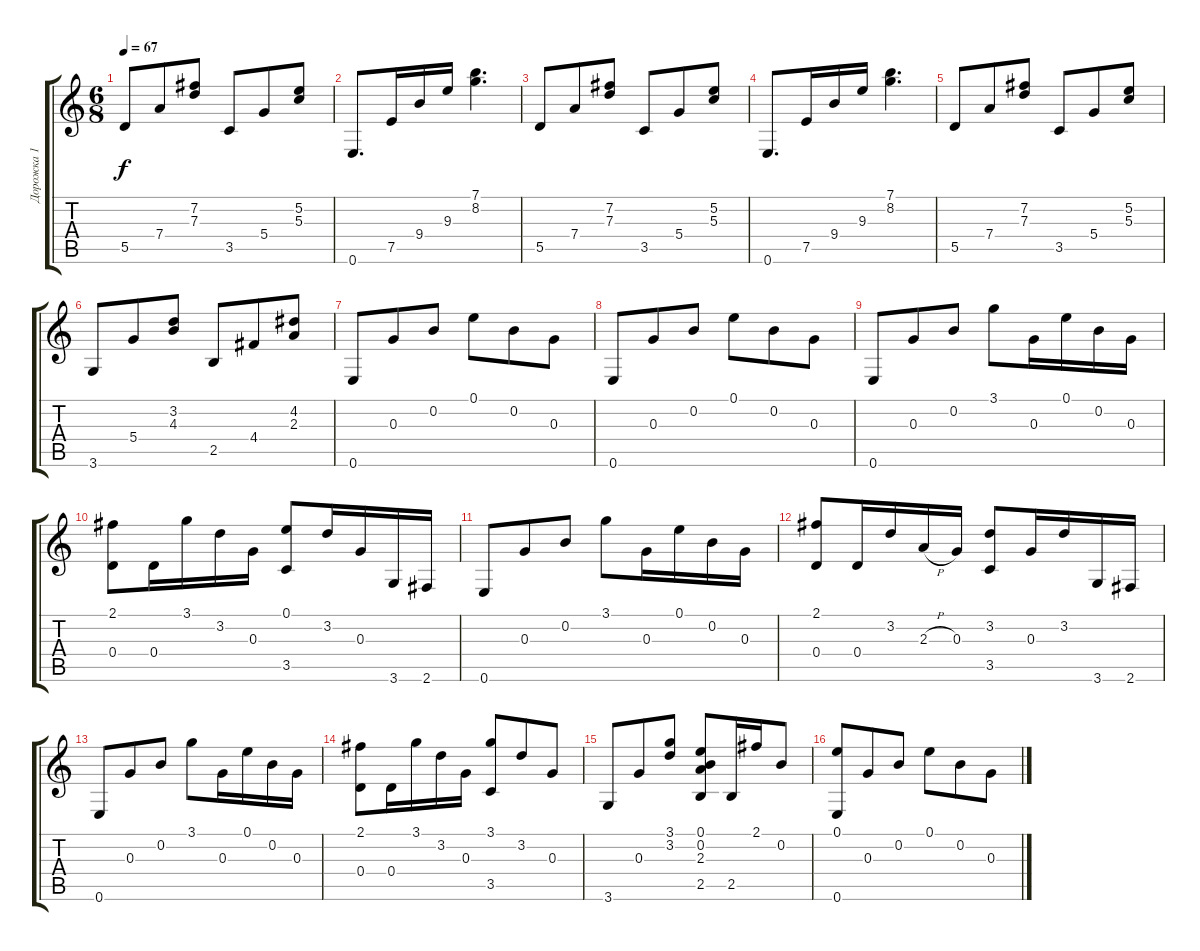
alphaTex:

\track ("Дорожка 1" "Дорожка 1") {instrument acousticguitarsteel}
\staff {score tabs}
\tuning (E4 B3 G3 D3 A2 E2) {hide}
\ts (6 8)
\tempo 67
\clef g2
\ks c
5.5.8{dy f} 7.4.8 (7.2 7.3).8 3.5.8 5.4.8 (5.2 5.3).8 |
0.6.8{d} 7.5.16 9.4.16 9.3.16 (7.1 8.2).4{d} |
5.5.8 7.4.8 (7.2 7.3).8 3.5.8 5.4.8 (5.2 5.3).8 |
0.6.8{d} 7.5.16 9.4.16 9.3.16 (7.1 8.2).4{d} |
5.5.8 7.4.8 (7.2 7.3).8 3.5.8 5.4.8 (5.2 5.3).8 |
3.6.8 5.4.8 (3.2 4.3).8 2.5.8 4.4.8 (4.2 2.3).8 |
0.6.8 0.3.8 0.2.8 0.1.8 0.2.8 0.3.8 |
0.6.8 0.3.8 0.2.8 0.1.8 0.2.8 0.3.8 |
0.6.8 0.3.8 0.2.8 3.1.8 0.3.16 0.1.16 0.2.16 0.3.16 |
(2.1 0.4).8 0.4.16 3.1.16 3.2.16 0.3.16 (0.1 3.5).8 3.2.16 0.3.16 3.6.16 2.6.16 |
0.6.8 0.3.8 0.2.8 3.1.8 0.3.16 0.1.16 0.2.16 0.3.16 |
(2.1 0.4).8 0.4.16 3.2.16 2.3{h}.16 0.3.16 (3.2 3.5).8 0.3.16 3.2.16 3.6.16 2.6.16 |
0.6.8 0.3.8 0.2.8 3.1.8 0.3.16 0.1.16 0.2.16 0.3.16 |
(2.1 0.4).8 0.4.16 3.1.16 3.2.16 0.3.16 (3.1 3.5).8 3.2.8 0.3.8 |
3.6.8 0.3.8 (3.1 3.2).8 (0.1 0.2 2.3 2.5).8 2.5.16 2.1.16 0.2.8 |
(0.1 0.6).8 0.3.8 0.2.8 0.1.8 0.2.8 0.3.8
